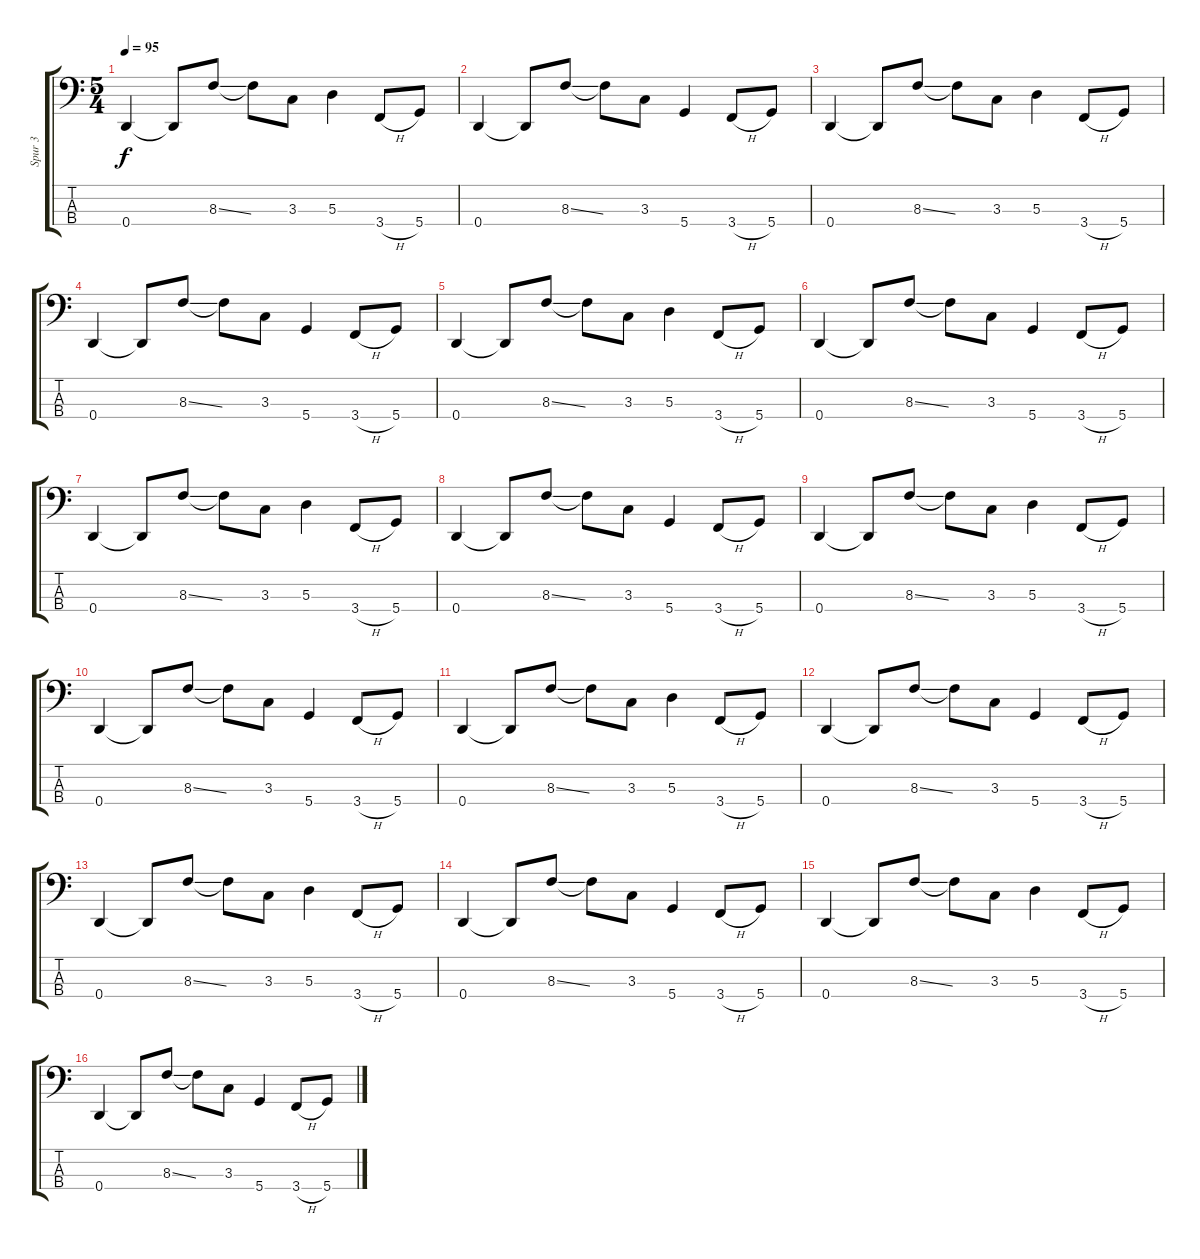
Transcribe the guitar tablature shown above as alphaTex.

\track ("Spur 3" "Spur 3") {instrument electricbassfinger}
\staff {score tabs}
\tuning (G2 D2 A1 D1) {hide}
\ts (5 4)
\tempo 95
\clef f4
\ks c
0.4.4{dy f} 0.4{t}.8 8.3{ss}.8 8.3{t}.8 3.3.8 5.3.4 3.4{h}.8 5.4.8 |
0.4.4 0.4{t}.8 8.3{ss}.8 8.3{t}.8 3.3.8 5.4.4 3.4{h}.8 5.4.8 |
0.4.4 0.4{t}.8 8.3{ss}.8 8.3{t}.8 3.3.8 5.3.4 3.4{h}.8 5.4.8 |
0.4.4 0.4{t}.8 8.3{ss}.8 8.3{t}.8 3.3.8 5.4.4 3.4{h}.8 5.4.8 |
0.4.4 0.4{t}.8 8.3{ss}.8 8.3{t}.8 3.3.8 5.3.4 3.4{h}.8 5.4.8 |
0.4.4 0.4{t}.8 8.3{ss}.8 8.3{t}.8 3.3.8 5.4.4 3.4{h}.8 5.4.8 |
0.4.4 0.4{t}.8 8.3{ss}.8 8.3{t}.8 3.3.8 5.3.4 3.4{h}.8 5.4.8 |
0.4.4 0.4{t}.8 8.3{ss}.8 8.3{t}.8 3.3.8 5.4.4 3.4{h}.8 5.4.8 |
0.4.4 0.4{t}.8 8.3{ss}.8 8.3{t}.8 3.3.8 5.3.4 3.4{h}.8 5.4.8 |
0.4.4 0.4{t}.8 8.3{ss}.8 8.3{t}.8 3.3.8 5.4.4 3.4{h}.8 5.4.8 |
0.4.4 0.4{t}.8 8.3{ss}.8 8.3{t}.8 3.3.8 5.3.4 3.4{h}.8 5.4.8 |
0.4.4 0.4{t}.8 8.3{ss}.8 8.3{t}.8 3.3.8 5.4.4 3.4{h}.8 5.4.8 |
0.4.4 0.4{t}.8 8.3{ss}.8 8.3{t}.8 3.3.8 5.3.4 3.4{h}.8 5.4.8 |
0.4.4 0.4{t}.8 8.3{ss}.8 8.3{t}.8 3.3.8 5.4.4 3.4{h}.8 5.4.8 |
0.4.4 0.4{t}.8 8.3{ss}.8 8.3{t}.8 3.3.8 5.3.4 3.4{h}.8 5.4.8 |
0.4.4 0.4{t}.8 8.3{ss}.8 8.3{t}.8 3.3.8 5.4.4 3.4{h}.8 5.4.8
